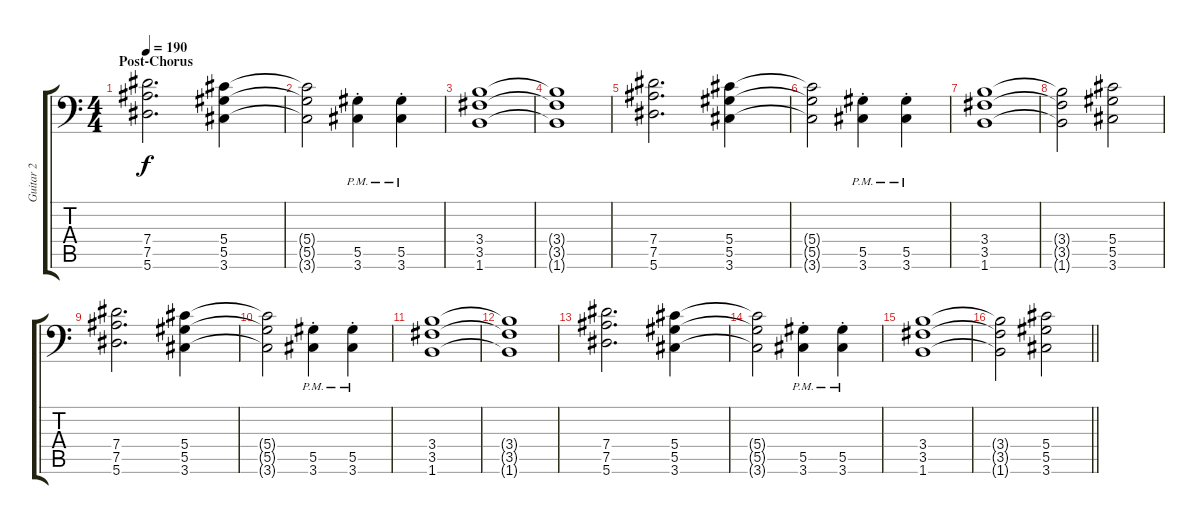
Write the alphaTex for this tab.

\track ("Guitar 2" "Guitar 2") {instrument distortionguitar}
\staff {score tabs}
\tuning (Bb3 F3 Db3 Ab2 Eb2 Bb1) {hide}
\ts (4 4)
\section ("" "Post-Chorus")
\tempo 190
\clef f4
\ks c
(7.4 7.5 5.6).2{d dy f} (5.4 5.5 3.6).4 |
(5.4{t} 5.5{t} 3.6{t}).2 (5.5{pm st} 3.6{pm st}).4 (5.5{pm st} 3.6{pm st}).4 |
(3.4 3.5 1.6).1 |
(3.4{t} 3.5{t} 1.6{t}).1 |
(7.4 7.5 5.6).2{d} (5.4 5.5 3.6).4 |
(5.4{t} 5.5{t} 3.6{t}).2 (5.5{pm st} 3.6{pm st}).4 (5.5{pm st} 3.6{pm st}).4 |
(3.4 3.5 1.6).1 |
(3.4{t} 3.5{t} 1.6{t}).2 (5.4 5.5 3.6).2 |
(7.4 7.5 5.6).2{d} (5.4 5.5 3.6).4 |
(5.4{t} 5.5{t} 3.6{t}).2 (5.5{pm st} 3.6{pm st}).4 (5.5{pm st} 3.6{pm st}).4 |
(3.4 3.5 1.6).1 |
(3.4{t} 3.5{t} 1.6{t}).1 |
(7.4 7.5 5.6).2{d} (5.4 5.5 3.6).4 |
(5.4{t} 5.5{t} 3.6{t}).2 (5.5{pm st} 3.6{pm st}).4 (5.5{pm st} 3.6{pm st}).4 |
(3.4 3.5 1.6).1 |
\barLineRight lightlight
(3.4{t} 3.5{t} 1.6{t}).2 (5.4 5.5 3.6).2
